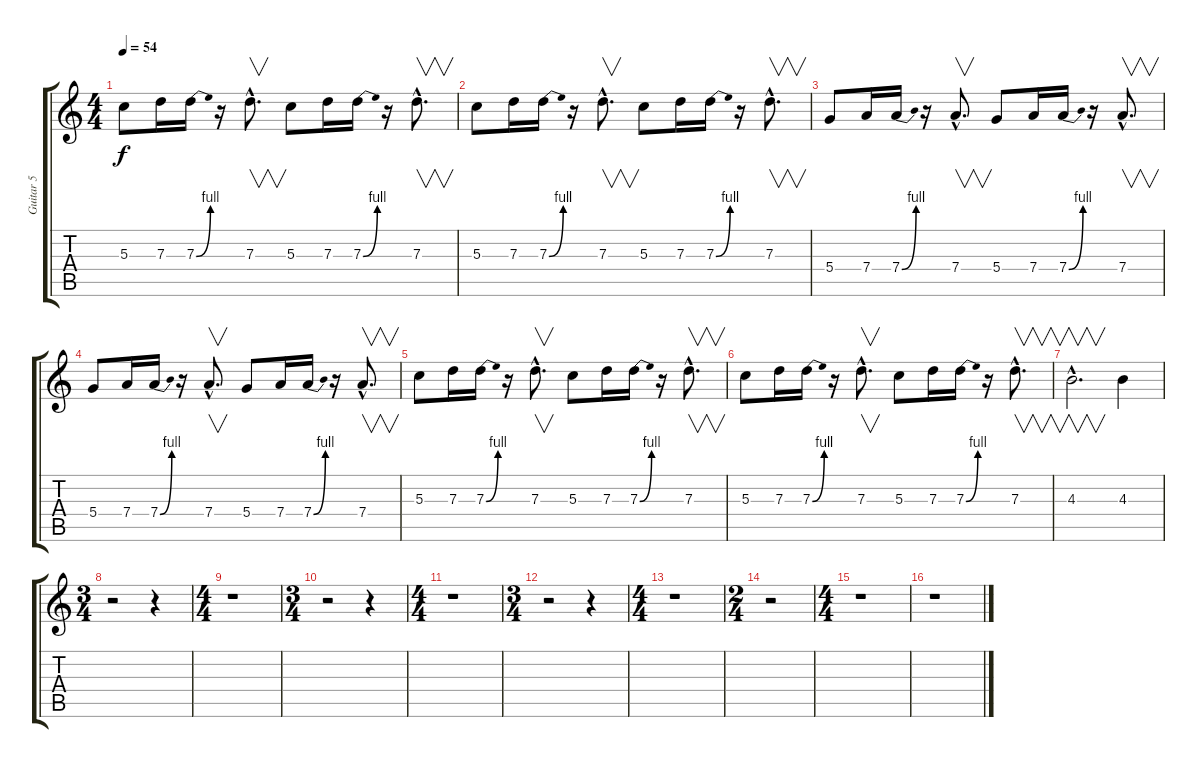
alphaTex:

\track ("Guitar 5" "Guitar 5") {instrument distortionguitar}
\staff {score tabs}
\tuning (E4 B3 G3 D3 A2 E2) {hide}
\ts (4 4)
\tempo 54
\clef g2
\ks c
5.3.8{dy f} 7.3.16 7.3{be (bend 0 0 60 4)}.16 r.16 7.3{hac}.8{v d} 5.3.8 7.3.16 7.3{be (bend 0 0 60 4)}.16 r.16 7.3{hac}.8{v d} |
5.3.8 7.3.16 7.3{be (bend 0 0 60 4)}.16 r.16 7.3{hac}.8{v d} 5.3.8 7.3.16 7.3{be (bend 0 0 60 4)}.16 r.16 7.3{hac}.8{v d} |
5.4.8 7.4.16 7.4{be (bend 0 0 60 4)}.16 r.16 7.4{hac}.8{v d} 5.4.8 7.4.16 7.4{be (bend 0 0 60 4)}.16 r.16 7.4{hac}.8{v d} |
5.4.8 7.4.16 7.4{be (bend 0 0 60 4)}.16 r.16 7.4{hac}.8{v d} 5.4.8 7.4.16 7.4{be (bend 0 0 60 4)}.16 r.16 7.4{hac}.8{v d} |
5.3.8 7.3.16 7.3{be (bend 0 0 60 4)}.16 r.16 7.3{hac}.8{v d} 5.3.8 7.3.16 7.3{be (bend 0 0 60 4)}.16 r.16 7.3{hac}.8{v d} |
5.3.8 7.3.16 7.3{be (bend 0 0 60 4)}.16 r.16 7.3{hac}.8{v d} 5.3.8 7.3.16 7.3{be (bend 0 0 60 4)}.16 r.16 7.3{hac}.8{v d} |
4.3{hac}.2{v d} 4.3.4 |
\ts (3 4)
r.2 r.4 |
\ts (4 4)
r.1 |
\ts (3 4)
r.2 r.4 |
\ts (4 4)
r.1 |
\ts (3 4)
r.2 r.4 |
\ts (4 4)
r.1 |
\ts (2 4)
r.2 |
\ts (4 4)
r.1 |
r.1
